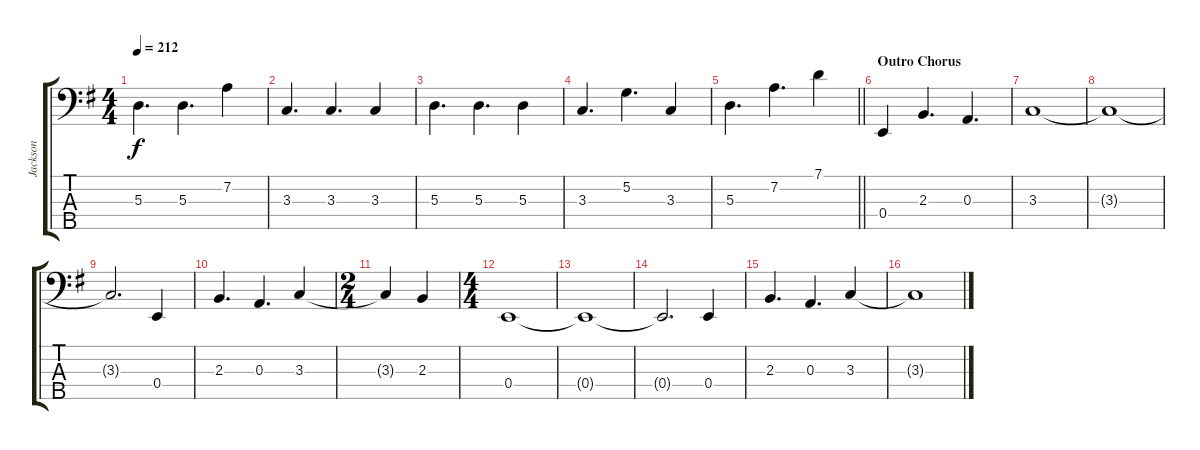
\track ("Jackson" "Jackson") {instrument electricbassfinger}
\staff {score tabs}
\tuning (G2 D2 A1 E1 B0) {hide}
\ts (4 4)
\tempo 212
\clef f4
\ks g
5.3.4{d dy f} 5.3.4{d} 7.2.4 |
3.3.4{d} 3.3.4{d} 3.3.4 |
5.3.4{d} 5.3.4{d} 5.3.4 |
3.3.4{d} 5.2.4{d} 3.3.4 |
\barLineRight lightlight
5.3.4{d} 7.2.4{d} 7.1.4 |
\section ("" "Outro Chorus")
0.4.4 2.3.4{d} 0.3.4{d} |
3.3.1 |
3.3{t}.1 |
3.3{t}.2{d} 0.4.4 |
2.3.4{d} 0.3.4{d} 3.3.4 |
\ts (2 4)
3.3{t}.4 2.3.4 |
\ts (4 4)
0.4.1 |
0.4{t}.1 |
0.4{t}.2{d} 0.4.4 |
2.3.4{d} 0.3.4{d} 3.3.4 |
3.3{t}.1
